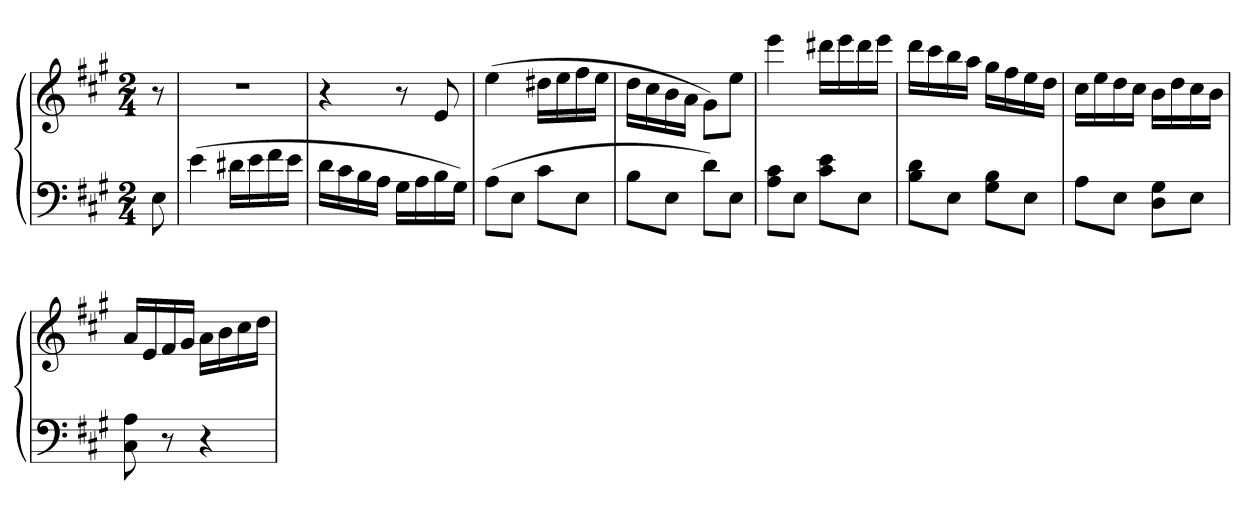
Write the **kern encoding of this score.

**kern	**kern
*part1	*part1
*staff2	*staff1
*clefF4	*clefG2
*k[f#c#g#]	*k[f#c#g#]
*A:	*A:
*M2/4	*M2/4
=	=
8E	8r
=	=
(4e	2r
16d#XLL	.
16e	.
16f#	.
16eJJ	.
=	=
16dLL	4r
16c#	.
16B	.
16AJJ	.
16G#LL	8r
16A	.
16B	8e
16G#JJ)	.
=	=
(8AL	(4ee
8EJ	.
8c#L	16dd#XLL
.	16ee
8EJ	16ff#
.	16eeJJ
=	=
8BL	16ddLL
.	16cc#
8EJ	16b
.	16aJJ
8dL)	8g#L)
8EJ	8eeJ
=	=
8A 8c#L	4eee
8EJ	.
8c# 8eL	16ddd#XLL
.	16eee
8EJ	16ddd#
.	16eeeJJ
=	=
8B 8dL	16dddLL
.	16ccc#
8EJ	16bb
.	16aaJJ
8G# 8BL	16gg#LL
.	16ff#
8EJ	16ee
.	16ddJJ
=	=
8AL	16cc#LL
.	16ee
8EJ	16dd
.	16cc#JJ
8D 8G#L	16bLL
.	16dd
8EJ	16cc#
.	16bJJ
=	=
8C# 8A	16aLL
.	16e
8r	16f#
.	16g#JJ
4r	16aLL
.	16b
.	16cc#
.	16ddJJ
=	=
*-	*-
